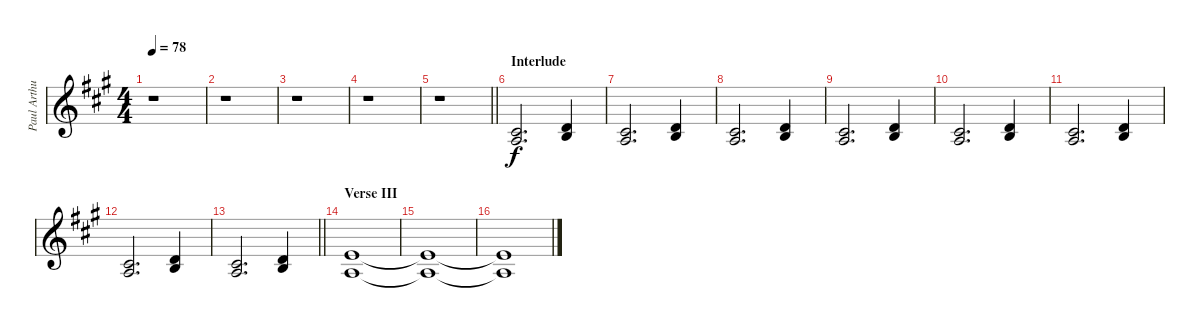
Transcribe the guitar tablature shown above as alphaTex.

\track ("Paul Arthurs (Synth)" "Paul Arthu") {instrument synthbrass1}
\staff {score}
\tuning (E4 B3 G3 D3 A2 E2) {hide}
\ts (4 4)
\tempo 78
\clef g2
\ks a
r.1{dy f} |
r.1 |
r.1 |
r.1 |
\barLineRight lightlight
r.1 |
\section ("" "Interlude")
(2.2 2.3).2{d} (3.2 4.3).4 |
(2.2 2.3).2{d} (3.2 4.3).4 |
(2.2 2.3).2{d} (3.2 4.3).4 |
(2.2 2.3).2{d} (3.2 4.3).4 |
(2.2 2.3).2{d} (3.2 4.3).4 |
(2.2 2.3).2{d} (3.2 4.3).4 |
(2.2 2.3).2{d} (3.2 4.3).4 |
\barLineRight lightlight
(2.2 2.3).2{d} (3.2 4.3).4 |
\section ("" "Verse III")
(0.1 2.3).1 |
(0.1{t} 2.3{t}).1 |
(0.1{t} 2.3{t}).1
